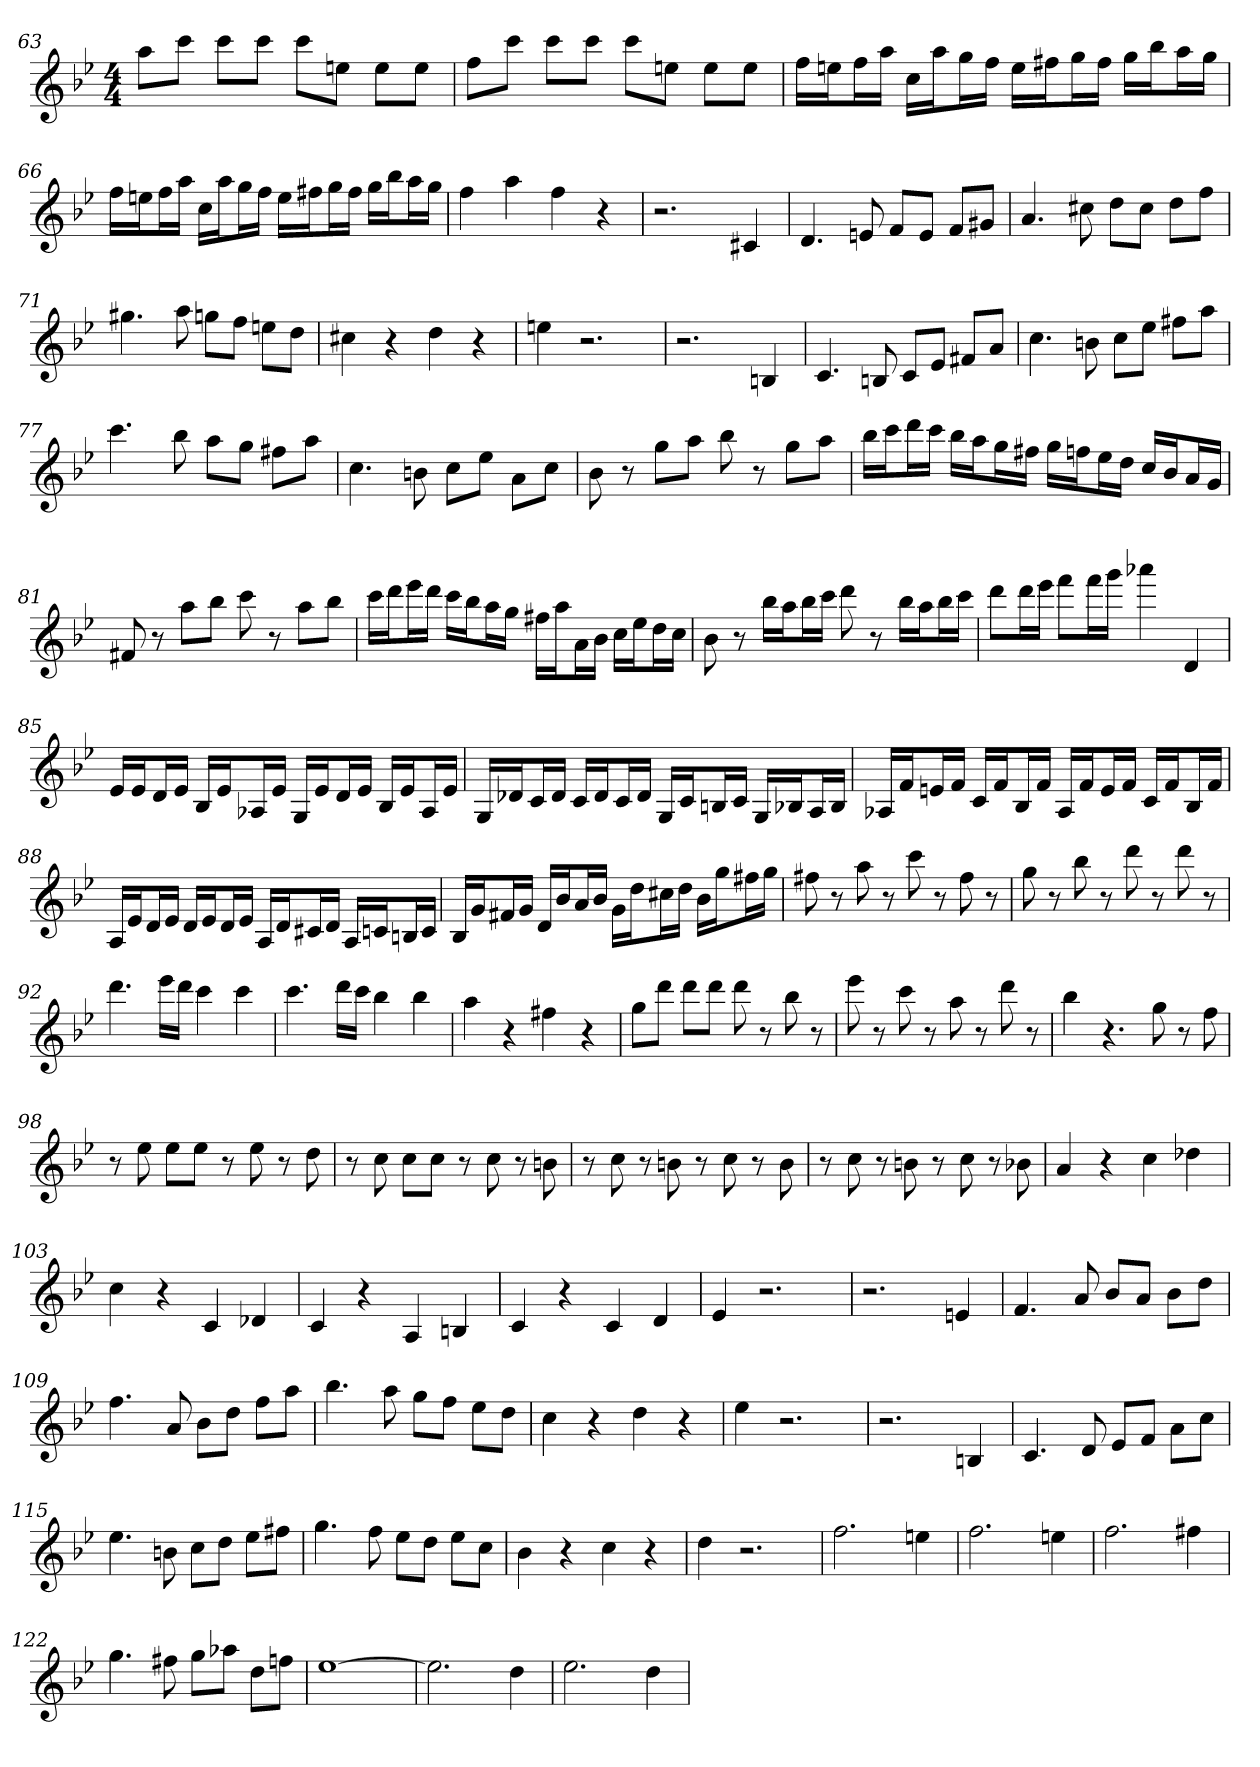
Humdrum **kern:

**kern
*part1
*staff1
*k[b-e-]
*B-:
*M4/4
=63
8aaL
8cccJ
8cccL
8cccJ
8cccL
8eenJ
8eeL
8eeJ
=64
8ffL
8cccJ
8cccL
8cccJ
8cccL
8eenJ
8eeL
8eeJ
=65
16ffLL
16eenJ
16ffL
16aaJJ
16ccLL
16aaJ
16ggL
16ffJJ
16eeLL
16ff#XJ
16ggL
16ff#JJ
16ggLL
16bb-J
16aaL
16ggJJ
=66
16ffLL
16eenJ
16ffL
16aaJJ
16ccLL
16aaJ
16ggL
16ffJJ
16eeLL
16ff#XJ
16ggL
16ff#JJ
16ggLL
16bb-J
16aaL
16ggJJ
=67
4ff
4aa
4ff
4r
=68
2.r
4c#X
=69
4.d
8en
8fL
8eJ
8fL
8g#XJ
=70
4.a
8cc#X
8ddL
8cc#J
8ddL
8ffJ
=71
4.gg#X
8aa
8ggnL
8ffJ
8eenL
8ddJ
=72
4cc#X
4r
4dd
4r
=73
4een
2.r
=74
2.r
4Bn
=75
4.c
8Bn
8cL
8e-J
8f#XL
8aJ
=76
4.cc
8bn
8ccL
8ee-J
8ff#XL
8aaJ
=77
4.ccc
8bb-
8aaL
8ggJ
8ff#XL
8aaJ
=78
4.cc
8bn
8ccL
8ee-J
8aL
8ccJ
=79
8b-
8r
8ggL
8aaJ
8bb-
8r
8ggL
8aaJ
=80
16bb-LL
16cccJ
16dddL
16cccJJ
16bb-LL
16aaJ
16ggL
16ff#XJJ
16ggLL
16ffnJ
16ee-L
16ddJJ
16ccLL
16b-J
16aL
16gJJ
=81
8f#X
8r
8aaL
8bb-J
8ccc
8r
8aaL
8bb-J
=82
16cccLL
16dddJ
16eee-L
16dddJJ
16cccLL
16bb-J
16aaL
16ggJJ
16ff#XLL
16aaJ
16aL
16b-JJ
16ccLL
16ee-J
16ddL
16ccJJ
=83
8b-
8r
16bb-LL
16aaJ
16bb-L
16cccJJ
8ddd
8r
16bb-LL
16aaJ
16bb-L
16cccJJ
=84
8dddL
16dddL
16eee-JJ
8fffL
16fffL
16gggJJ
4aaa-X
4d
=85
16e-LL
16e-J
16dL
16e-JJ
16B-LL
16e-J
16A-XL
16e-JJ
16GLL
16e-J
16dL
16e-JJ
16B-LL
16e-J
16A-L
16e-JJ
=86
16GLL
16d-XJ
16cL
16d-JJ
16cLL
16d-J
16cL
16d-JJ
16GLL
16cJ
16BnL
16cJJ
16GLL
16B-XJ
16AL
16B-JJ
=87
16A-XLL
16fJ
16enL
16fJJ
16cLL
16fJ
16B-L
16fJJ
16A-LL
16fJ
16eL
16fJJ
16cLL
16fJ
16B-L
16fJJ
=88
16ALL
16e-J
16dL
16e-JJ
16dLL
16e-J
16dL
16e-JJ
16ALL
16dJ
16c#XL
16dJJ
16ALL
16cnJ
16BnL
16cJJ
=89
16B-LL
16gJ
16f#XL
16gJJ
16dLL
16b-J
16aL
16b-JJ
16gLL
16ddJ
16cc#XL
16ddJJ
16b-LL
16ggJ
16ff#XL
16ggJJ
=90
8ff#X
8r
8aa
8r
8ccc
8r
8ff#
8r
=91
8gg
8r
8bb-
8r
8ddd
8r
8ddd
8r
=92
4.ddd
16eee-LL
16dddJJ
4ccc
4ccc
=93
4.ccc
16dddLL
16cccJJ
4bb-
4bb-
=94
4aa
4r
4ff#X
4r
=95
8ggL
8dddJ
8dddL
8dddJ
8ddd
8r
8bb-
8r
=96
8eee-
8r
8ccc
8r
8aa
8r
8ddd
8r
=97
4bb-
4.r
8gg
8r
8ff
=98
8r
8ee-
8ee-L
8ee-J
8r
8ee-
8r
8dd
=99
8r
8cc
8ccL
8ccJ
8r
8cc
8r
8bn
=100
8r
8cc
8r
8bn
8r
8cc
8r
8b
=101
8r
8cc
8r
8bn
8r
8cc
8r
8b-X
=102
4a
4r
4cc
4dd-X
=103
4cc
4r
4c
4d-X
=104
4c
4r
4A
4Bn
=105
4c
4r
4c
4d
=106
4e-
2.r
=107
2.r
4en
=108
4.f
8a
8b-L
8aJ
8b-L
8ddJ
=109
4.ff
8a
8b-L
8ddJ
8ffL
8aaJ
=110
4.bb-
8aa
8ggL
8ffJ
8ee-L
8ddJ
=111
4cc
4r
4dd
4r
=112
4ee-
2.r
=113
2.r
4Bn
=114
4.c
8d
8e-L
8fJ
8aL
8ccJ
=115
4.ee-
8bn
8ccL
8ddJ
8ee-L
8ff#XJ
=116
4.gg
8ff
8ee-L
8ddJ
8ee-L
8ccJ
=117
4b-
4r
4cc
4r
=118
4dd
2.r
=119
2.ff
4een
=120
2.ff
4een
=121
2.ff
4ff#X
=122
4.gg
8ff#X
8ggL
8aa-XJ
8ddL
8ffnJ
=123
[1ee-
=124
2.ee-]
4dd
=125
2.ee-
4dd
=
*-
